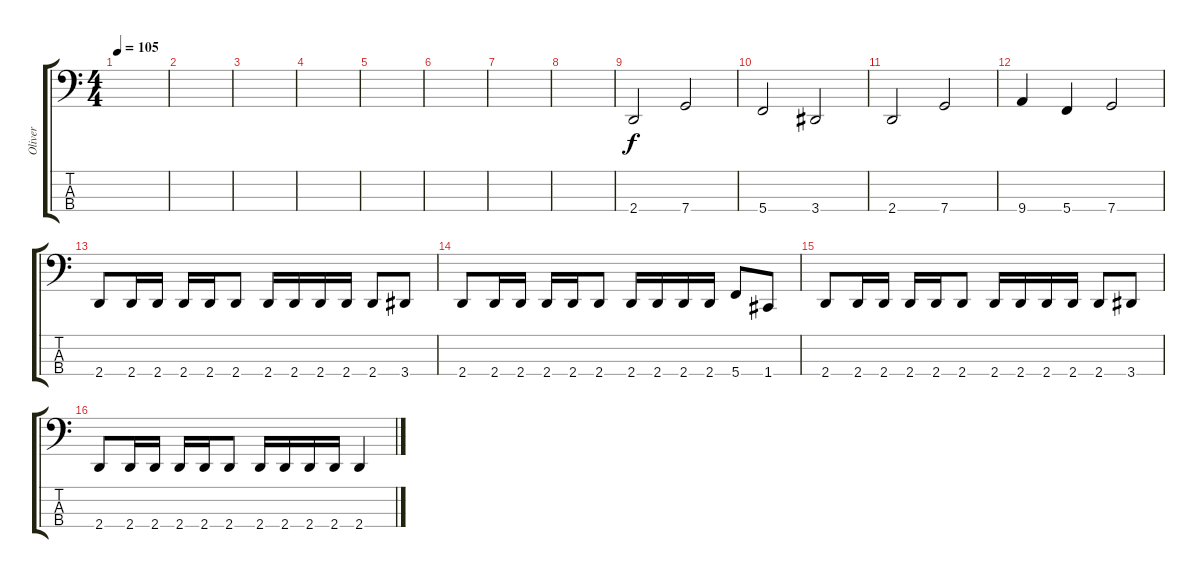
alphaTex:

\track ("Oliver" "Oliver") {instrument electricbasspick}
\staff {score tabs}
\tuning (Eb2 Bb1 F1 C1) {hide}
\ts (4 4)
\tempo 105
\clef f4
\ks c
|
|
|
|
|
|
|
|
2.4.2 7.4.2 |
5.4.2 3.4.2 |
2.4.2 7.4.2 |
9.4.4 5.4.4 7.4.2 |
2.4.8 2.4.16 2.4.16 2.4.16 2.4.16 2.4.8 2.4.16 2.4.16 2.4.16 2.4.16 2.4.8 3.4.8 |
2.4.8 2.4.16 2.4.16 2.4.16 2.4.16 2.4.8 2.4.16 2.4.16 2.4.16 2.4.16 5.4.8 1.4.8 |
2.4.8 2.4.16 2.4.16 2.4.16 2.4.16 2.4.8 2.4.16 2.4.16 2.4.16 2.4.16 2.4.8 3.4.8 |
2.4.8 2.4.16 2.4.16 2.4.16 2.4.16 2.4.8 2.4.16 2.4.16 2.4.16 2.4.16 2.4.4
